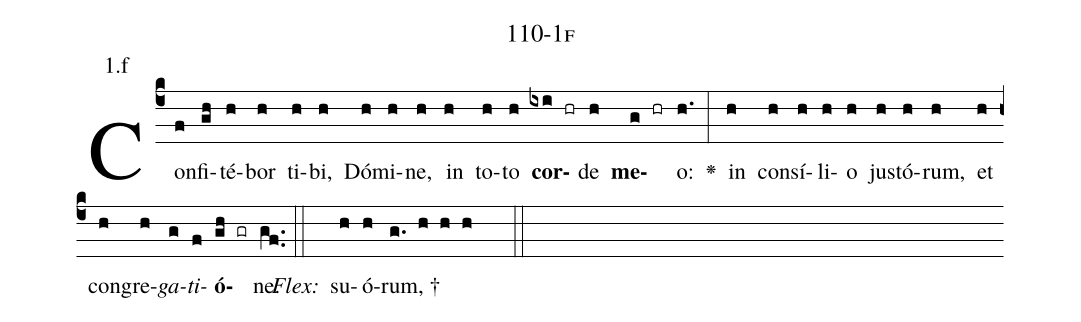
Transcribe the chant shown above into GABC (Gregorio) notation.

name: 110-1f;
annotation: 1.f;
%%
(c4)Con(f)fi(gh)té(h)bor(h) ti(h)bi,(h) Dó(h)mi(h)ne,(h) in(h) to(h)to(h) <b>cor</b>(ixi hr)de(h) <b>me</b>(g hr)o:(h.) <v>\greheightstar</v>(:) in(h) con(h)sí(h)li(h)o(h) jus(h)tó(h)rum,(h) et(h) con(h)gre(h)<i>ga</i>(g)<i>ti</i>(f)<b>ó</b>(gh gr)ne.(gf..) (::)
<i>Flex:</i>()  su(h)ó(h)rum, †(g. h h h  ::)

%E(h) u(h) o(g) u(f) a(gh) e.(gf..) (::)
